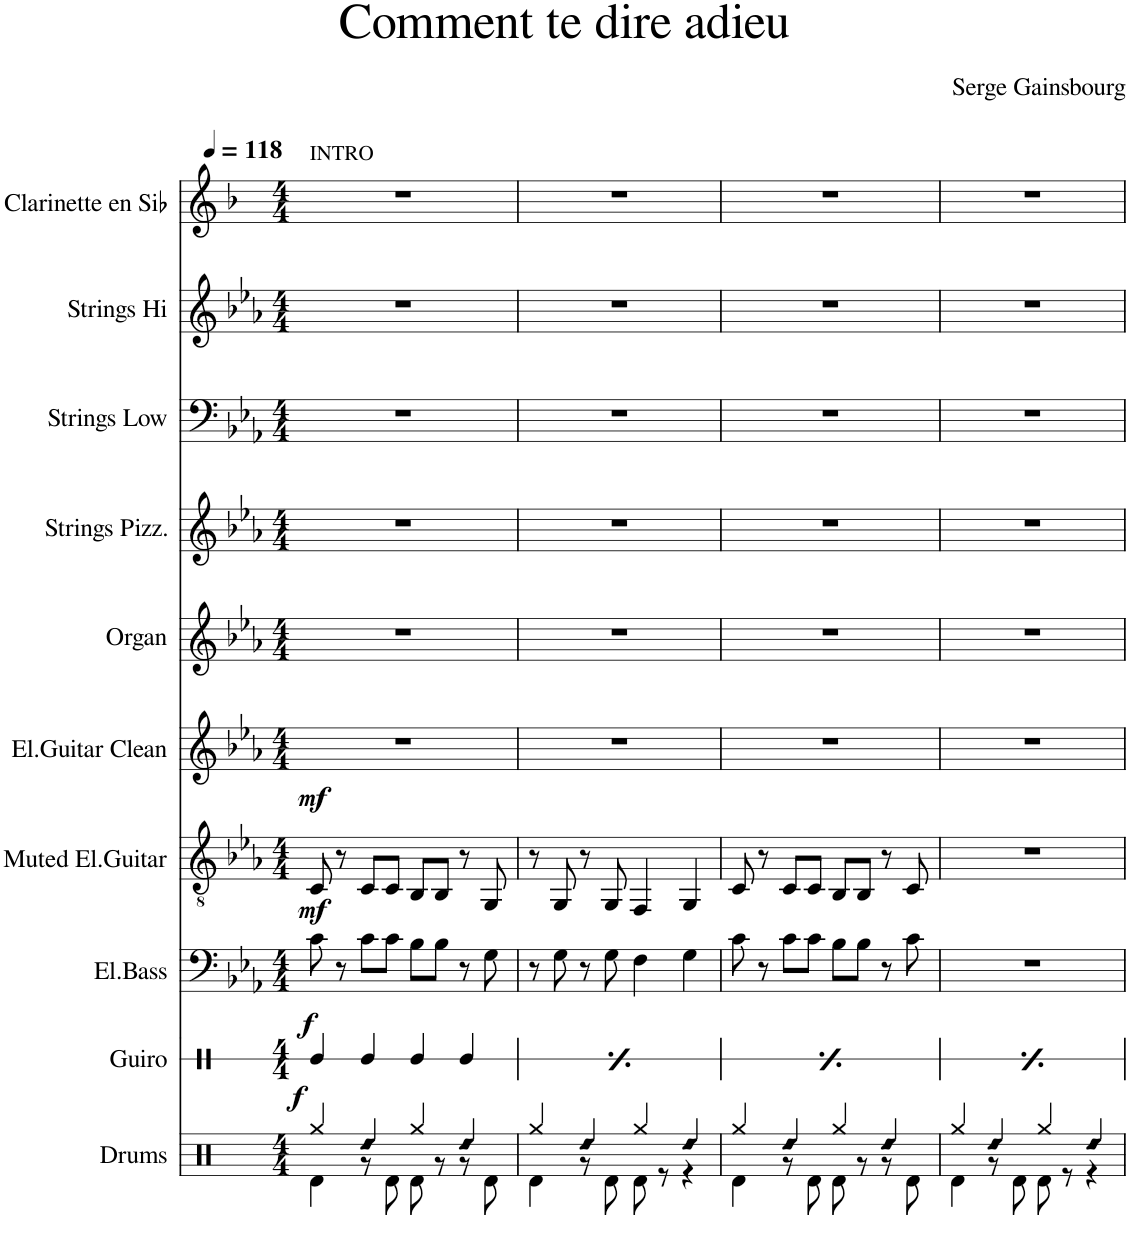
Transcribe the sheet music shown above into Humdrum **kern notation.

**kern	**dynam	**kern	**dynam	**kern	**dynam	**kern	**dynam	**kern	**kern	**kern	**kern	**kern	**kern
*part10	*part10	*part9	*part9	*part8	*part8	*part7	*part7	*part6	*part5	*part4	*part3	*part2	*part1
*staff10	*staff10	*staff9	*staff9	*staff8	*staff8	*staff7	*staff7	*staff6	*staff5	*staff4	*staff3	*staff2	*staff1
*I"Drums	*	*I"Guiro	*	*I"El.Bass	*	*I"Muted El.Guitar	*	*I"El.Guitar Clean	*I"Organ	*I"Strings Pizz.	*I"Strings Low	*I"Strings Hi	*I"Clarinette en Sib
*I'Dms.	*	*I'Gui.	*	*I'Bass	*	*I'Mute.Gtr.	*	*I'El.Guit.	*I'Org.	*I'Strg.Pzz	*I'Strg.L.	*I'Strg H.	*I'Clar. Sib
*	*	*stria1	*	*	*	*	*	*	*	*	*	*	*
*clefX	*	*clefX	*	*clefF4	*	*clefGv2	*	*clefG2	*clefG2	*clefG2	*clefF4	*clefG2	*clefG2
*	*	*	*	*Trd7c12	*	*	*	*	*	*	*	*	*Trd1c2
*k[]	*	*k[]	*	*k[b-e-a-]	*	*k[b-e-a-]	*	*k[b-e-a-]	*k[b-e-a-]	*k[b-e-a-]	*k[b-e-a-]	*k[b-e-a-]	*k[b-]
*M4/4	*	*M4/4	*	*M4/4	*	*M4/4	*	*M4/4	*M4/4	*M4/4	*M4/4	*M4/4	*M4/4
*MM118	*	*MM118	*	*MM118	*	*MM118	*	*MM118	*MM118	*MM118	*MM118	*MM118	*MM118
=1	=1	=1	=1	=1	=1	=1	=1	=1	=1	=1	=1	=1	=1
*^	*	*	*	*	*	*	*	*	*	*	*	*	*
!	!	!	!	!	!	!	!	!	!	!	!	!	!	!LO:TX:a:t=INTRO
!	!	!LO:DY:a	!	!LO:DY:a	!	!LO:DY:a	!	!LO:DY:a	!	!	!	!	!	!
4Rgg/	4Rd\	f	4Re/	f	8c\	mf	8C/	mf	1r	1r	1r	1r	1r	1r
.	.	.	.	.	8r	.	8r	.	.	.	.	.	.	.
!LO:N:head=diamond	!	!	!	!	!	!	!	!	!	!	!	!	!	!
4Rdd/	8r	.	4Re/	.	8c\L	.	8C/L	.	.	.	.	.	.	.
.	8Rd\	.	.	.	8c\J	.	8C/J	.	.	.	.	.	.	.
4Rgg/	8Rd\	.	4Re/	.	8B-\L	.	8BB-/L	.	.	.	.	.	.	.
.	8r	.	.	.	8B-\J	.	8BB-/J	.	.	.	.	.	.	.
!LO:N:head=diamond	!	!	!	!	!	!	!	!	!	!	!	!	!	!
4Rdd/	8r	.	4Re/	.	8r	.	8r	.	.	.	.	.	.	.
.	8Rd\	.	.	.	8G\	.	8GG/	.	.	.	.	.	.	.
=2	=2	=2	=2	=2	=2	=2	=2	=2	=2	=2	=2	=2	=2	=2
!	!	!	!	!LO:DY:a	!	!	!	!	!	!	!	!	!	!
4Rgg/	4Rd\	.	4Re/	f	8r	.	8r	.	1r	1r	1r	1r	1r	1r
.	.	.	.	.	8G\	.	8GG/	.	.	.	.	.	.	.
!LO:N:head=diamond	!	!	!	!	!	!	!	!	!	!	!	!	!	!
4Rdd/	8r	.	4Re/	.	8r	.	8r	.	.	.	.	.	.	.
.	8Rd\	.	.	.	8G\	.	8GG/	.	.	.	.	.	.	.
4Rgg/	8Rd\	.	4Re/	.	4F\	.	4FF/	.	.	.	.	.	.	.
.	8r	.	.	.	.	.	.	.	.	.	.	.	.	.
!LO:N:head=diamond	!	!	!	!	!	!	!	!	!	!	!	!	!	!
4Rdd/	4r	.	4Re/	.	4G\	.	4GG/	.	.	.	.	.	.	.
=3	=3	=3	=3	=3	=3	=3	=3	=3	=3	=3	=3	=3	=3	=3
!	!	!	!	!LO:DY:a	!	!	!	!	!	!	!	!	!	!
4Rgg/	4Rd\	.	4Re/	f	8c\	.	8C/	.	1r	1r	1r	1r	1r	1r
.	.	.	.	.	8r	.	8r	.	.	.	.	.	.	.
!LO:N:head=diamond	!	!	!	!	!	!	!	!	!	!	!	!	!	!
4Rdd/	8r	.	4Re/	.	8c\L	.	8C/L	.	.	.	.	.	.	.
.	8Rd\	.	.	.	8c\J	.	8C/J	.	.	.	.	.	.	.
4Rgg/	8Rd\	.	4Re/	.	8B-\L	.	8BB-/L	.	.	.	.	.	.	.
.	8r	.	.	.	8B-\J	.	8BB-/J	.	.	.	.	.	.	.
!LO:N:head=diamond	!	!	!	!	!	!	!	!	!	!	!	!	!	!
4Rdd/	8r	.	4Re/	.	8r	.	8r	.	.	.	.	.	.	.
.	8Rd\	.	.	.	8c\	.	8C/	.	.	.	.	.	.	.
=4	=4	=4	=4	=4	=4	=4	=4	=4	=4	=4	=4	=4	=4	=4
!	!	!	!	!LO:DY:a	!	!	!	!	!	!	!	!	!	!
4Rgg/	4Rd\	.	4Re/	f	1r	.	1r	.	1r	1r	1r	1r	1r	1r
!LO:N:head=diamond	!	!	!	!	!	!	!	!	!	!	!	!	!	!
4Rdd/	8r	.	4Re/	.	.	.	.	.	.	.	.	.	.	.
.	8Rd\	.	.	.	.	.	.	.	.	.	.	.	.	.
4Rgg/	8Rd\	.	4Re/	.	.	.	.	.	.	.	.	.	.	.
.	8r	.	.	.	.	.	.	.	.	.	.	.	.	.
!LO:N:head=diamond	!	!	!	!	!	!	!	!	!	!	!	!	!	!
4Rdd/	4r	.	4Re/	.	.	.	.	.	.	.	.	.	.	.
*v	*v	*	*	*	*	*	*	*	*	*	*	*	*	*
=	=	=	=	=	=	=	=	=	=	=	=	=	=
*-	*-	*-	*-	*-	*-	*-	*-	*-	*-	*-	*-	*-	*-
